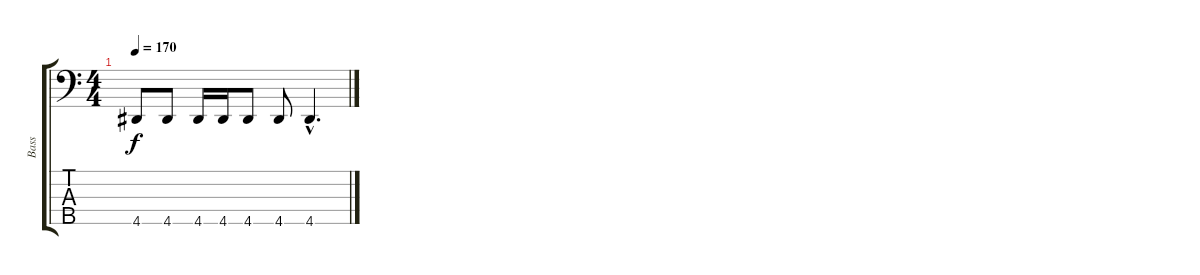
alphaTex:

\track ("Bass" "Bass") {instrument electricbassfinger}
\staff {score tabs}
\tuning (G2 D2 A1 E1 B0) {hide}
\ts (4 4)
\tempo 170
\clef f4
\ks c
4.5{t}.8{dy f} 4.5.8 4.5.16 4.5.16 4.5.8 4.5.8 4.5{hac}.4{d}
